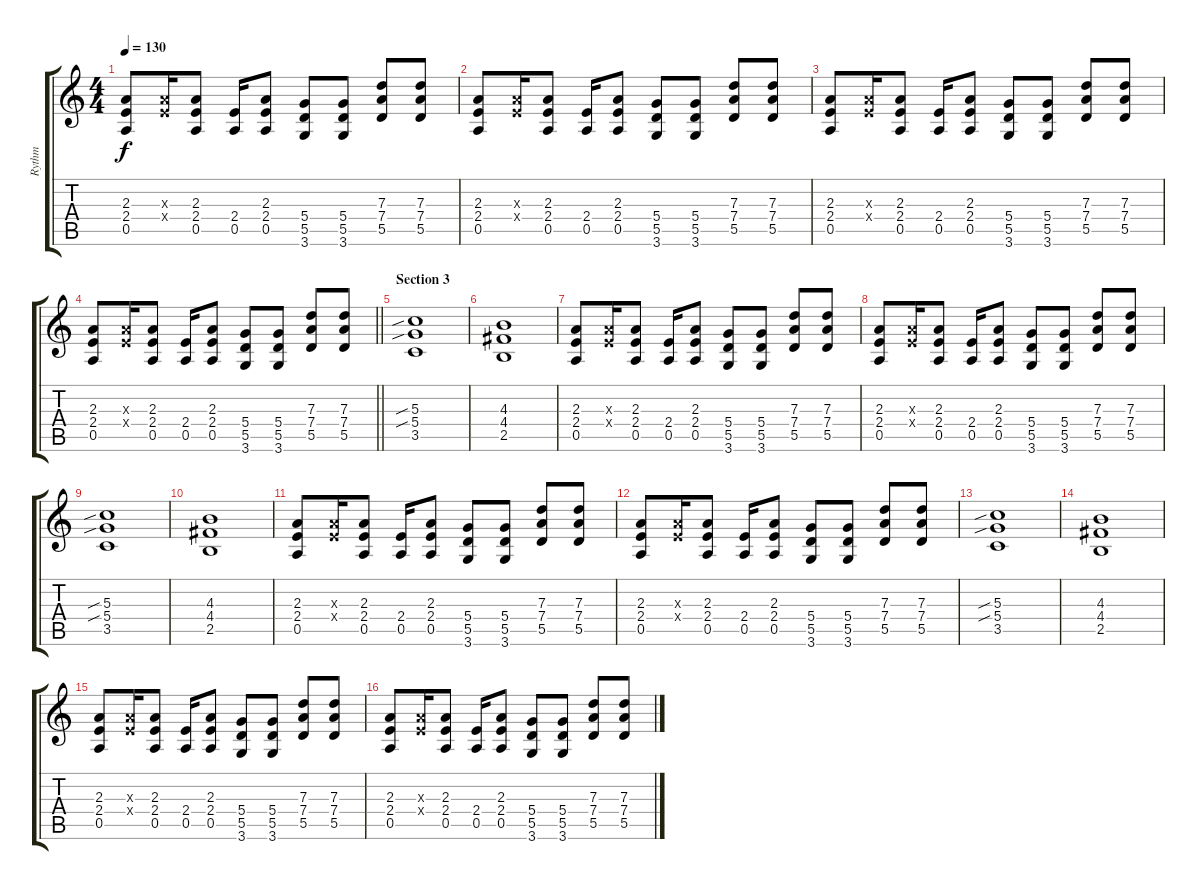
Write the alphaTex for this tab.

\track ("Rythm" "Rythm") {instrument overdrivenguitar}
\staff {score tabs}
\tuning (E4 B3 G3 D3 A2 E2) {hide}
\ts (4 4)
\tempo 130
\clef g2
\ks c
(2.3 2.4 0.5).8{dy f} (2.3{x} 2.4{x}).16 (2.3 2.4 0.5).8 (2.4 0.5).16 (2.3 2.4 0.5).8 (5.4 5.5 3.6).8 (5.4 5.5 3.6).8 (7.3 7.4 5.5).8 (7.3 7.4 5.5).8 |
(2.3 2.4 0.5).8 (2.3{x} 2.4{x}).16 (2.3 2.4 0.5).8 (2.4 0.5).16 (2.3 2.4 0.5).8 (5.4 5.5 3.6).8 (5.4 5.5 3.6).8 (7.3 7.4 5.5).8 (7.3 7.4 5.5).8 |
(2.3 2.4 0.5).8 (2.3{x} 2.4{x}).16 (2.3 2.4 0.5).8 (2.4 0.5).16 (2.3 2.4 0.5).8 (5.4 5.5 3.6).8 (5.4 5.5 3.6).8 (7.3 7.4 5.5).8 (7.3 7.4 5.5).8 |
\barLineRight lightlight
(2.3 2.4 0.5).8 (2.3{x} 2.4{x}).16 (2.3 2.4 0.5).8 (2.4 0.5).16 (2.3 2.4 0.5).8 (5.4 5.5 3.6).8 (5.4 5.5 3.6).8 (7.3 7.4 5.5).8 (7.3 7.4 5.5).8 |
\section ("" "Section 3")
(5.3{sib} 5.4{sib} 3.5).1 |
(4.3 4.4 2.5).1 |
(2.3 2.4 0.5).8 (2.3{x} 2.4{x}).16 (2.3 2.4 0.5).8 (2.4 0.5).16 (2.3 2.4 0.5).8 (5.4 5.5 3.6).8 (5.4 5.5 3.6).8 (7.3 7.4 5.5).8 (7.3 7.4 5.5).8 |
(2.3 2.4 0.5).8 (2.3{x} 2.4{x}).16 (2.3 2.4 0.5).8 (2.4 0.5).16 (2.3 2.4 0.5).8 (5.4 5.5 3.6).8 (5.4 5.5 3.6).8 (7.3 7.4 5.5).8 (7.3 7.4 5.5).8 |
(5.3{sib} 5.4{sib} 3.5).1 |
(4.3 4.4 2.5).1 |
(2.3 2.4 0.5).8 (2.3{x} 2.4{x}).16 (2.3 2.4 0.5).8 (2.4 0.5).16 (2.3 2.4 0.5).8 (5.4 5.5 3.6).8 (5.4 5.5 3.6).8 (7.3 7.4 5.5).8 (7.3 7.4 5.5).8 |
(2.3 2.4 0.5).8 (2.3{x} 2.4{x}).16 (2.3 2.4 0.5).8 (2.4 0.5).16 (2.3 2.4 0.5).8 (5.4 5.5 3.6).8 (5.4 5.5 3.6).8 (7.3 7.4 5.5).8 (7.3 7.4 5.5).8 |
(5.3{sib} 5.4{sib} 3.5).1 |
(4.3 4.4 2.5).1 |
(2.3 2.4 0.5).8 (2.3{x} 2.4{x}).16 (2.3 2.4 0.5).8 (2.4 0.5).16 (2.3 2.4 0.5).8 (5.4 5.5 3.6).8 (5.4 5.5 3.6).8 (7.3 7.4 5.5).8 (7.3 7.4 5.5).8 |
(2.3 2.4 0.5).8 (2.3{x} 2.4{x}).16 (2.3 2.4 0.5).8 (2.4 0.5).16 (2.3 2.4 0.5).8 (5.4 5.5 3.6).8 (5.4 5.5 3.6).8 (7.3 7.4 5.5).8 (7.3 7.4 5.5).8
